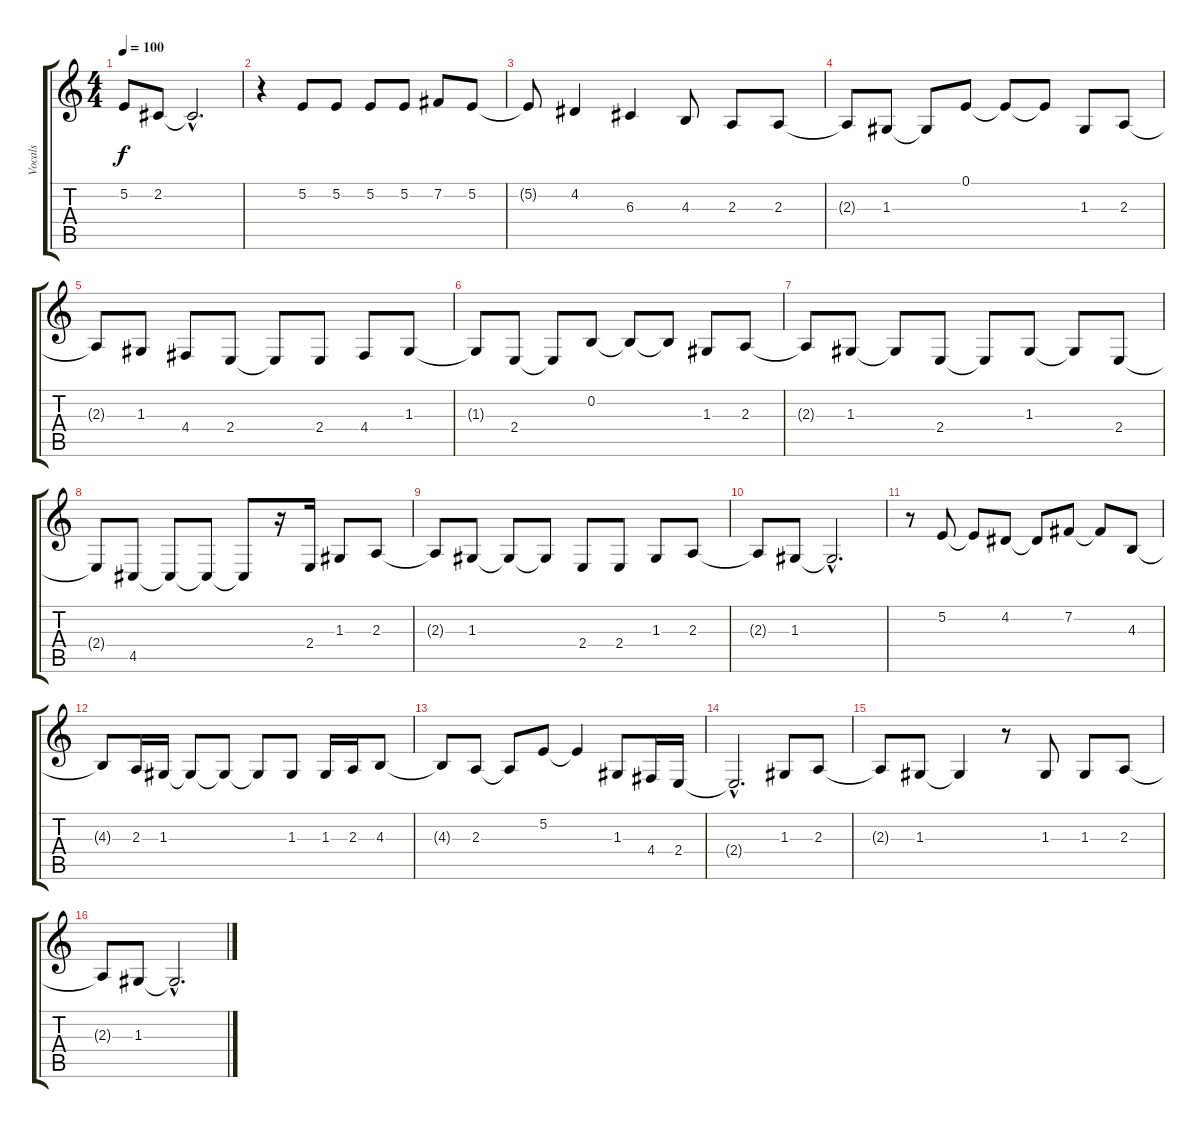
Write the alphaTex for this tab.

\track ("Vocals " "Vocals ") {instrument flute}
\staff {score tabs}
\tuning (E4 B3 G3 D3 A2 E2) {hide}
\ts (4 4)
\tempo 100
\clef g2
\ks c
5.2{t}.8{dy f} 2.2.8 2.2{hac t}.2{d} |
r.4 5.2.8 5.2.8 5.2.8 5.2.8 7.2.8 5.2.8 |
5.2{t}.8 4.2.4 6.3.4 4.3.8 2.3.8 2.3.8 |
2.3{t}.8 1.3.8 1.3{t}.8 0.1.8 0.1{t}.8 0.1{t}.8 1.3.8 2.3.8 |
2.3{t}.8 1.3.8 4.4.8 2.4.8 2.4{t}.8 2.4.8 4.4.8 1.3.8 |
1.3{t}.8 2.4.8 2.4{t}.8 0.2.8 0.2{t}.8 0.2{t}.8 1.3.8 2.3.8 |
2.3{t}.8 1.3.8 1.3{t}.8 2.4.8 2.4{t}.8 1.3.8 1.3{t}.8 2.4.8 |
2.4{t}.8 4.5.8 4.5{t}.8 4.5{t}.8 4.5{t}.8 r.16 2.4.16 1.3.8 2.3.8 |
2.3{t}.8 1.3.8 1.3{t}.8 1.3{t}.8 2.4.8 2.4.8 1.3.8 2.3.8 |
2.3{t}.8 1.3.8 1.3{hac t}.2{d} |
r.8 5.2.8 5.2{t}.8 4.2.8 4.2{t}.8 7.2.8 7.2{t}.8 4.3.8 |
4.3{t}.8 2.3.16 1.3.16 1.3{t}.8 1.3{t}.8 1.3{t}.8 1.3.8 1.3.16 2.3.16 4.3.8 |
4.3{t}.8 2.3.8 2.3{t}.8 5.2.8 5.2{t}.4 1.3.8 4.4.16 2.4.16 |
2.4{hac t}.2{d} 1.3.8 2.3.8 |
2.3{t}.8 1.3.8 1.3{t}.4 r.8 1.3.8 1.3.8 2.3.8 |
2.3{t}.8 1.3.8 1.3{hac t}.2{d}
